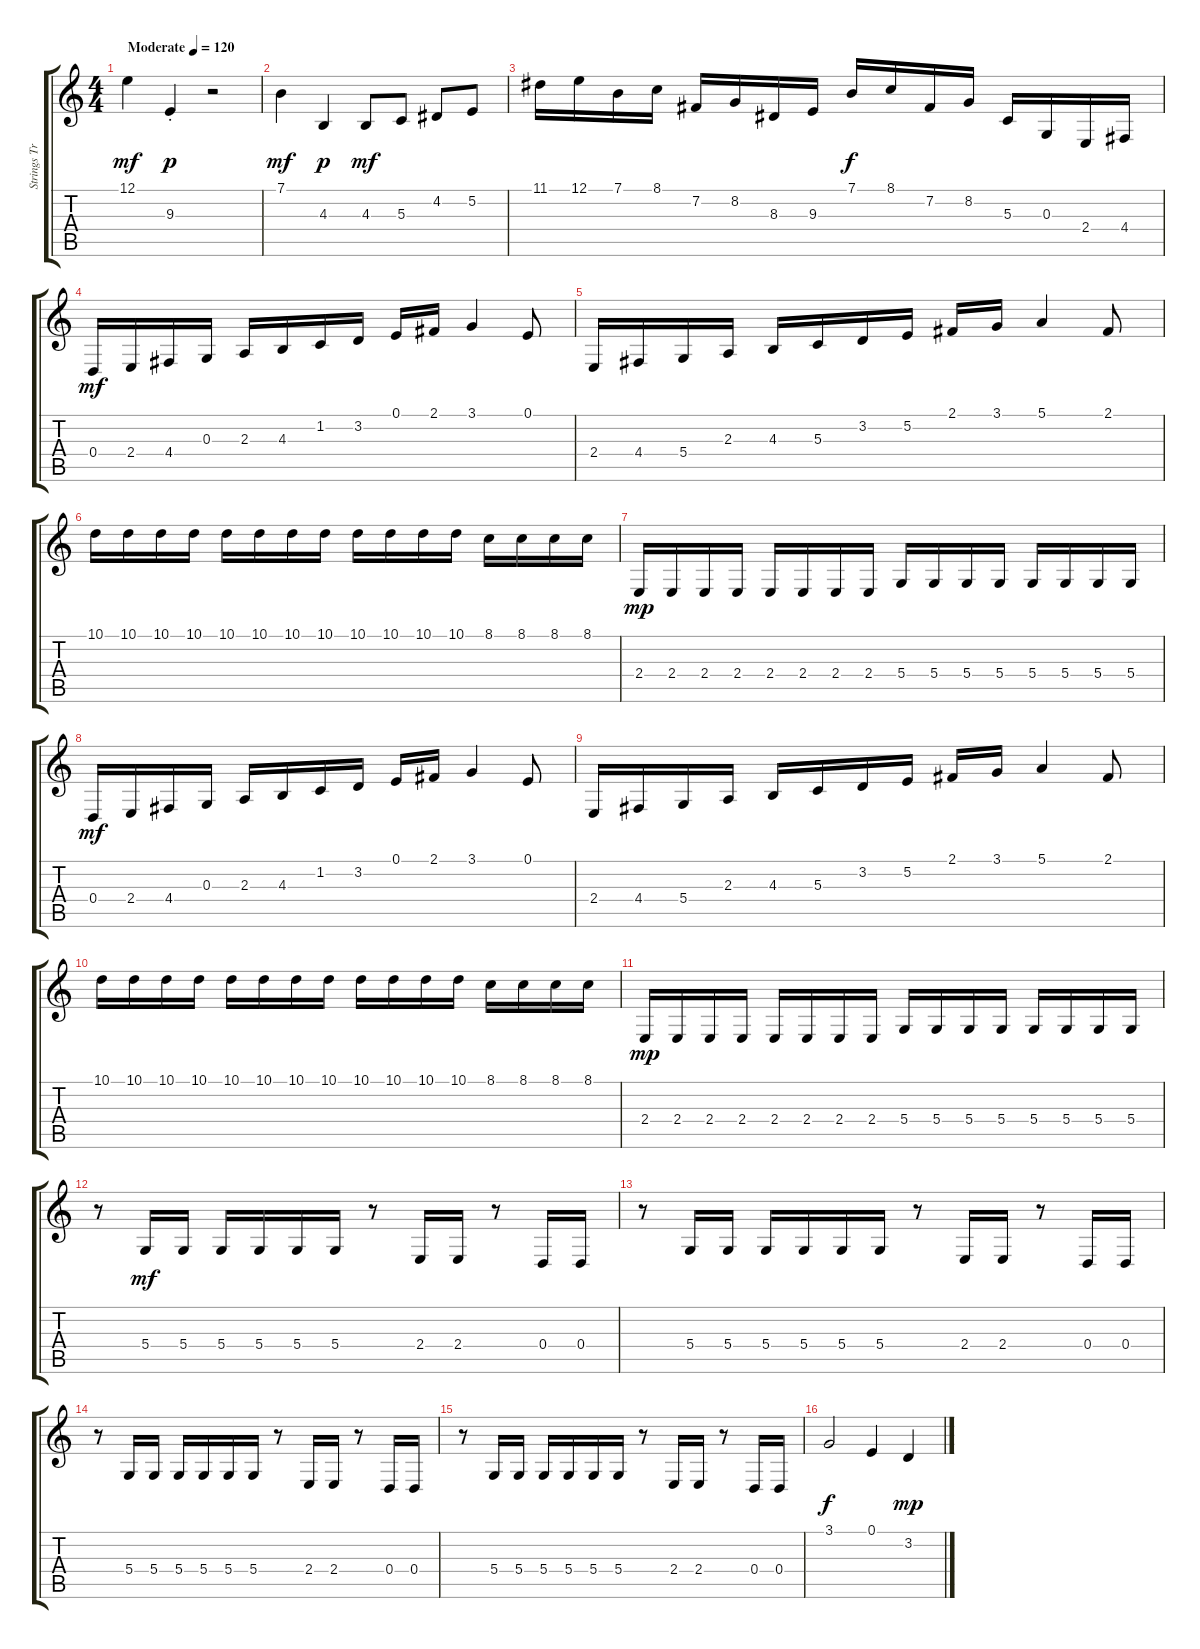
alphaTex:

\track ("Strings Trem" "Strings Tr") {instrument tremolostrings}
\staff {score tabs}
\tuning (E4 B3 G3 D3 A2 E2) {hide}
\ts (4 4)
\tempo (120 "Moderate")
\clef g2
\ks c
12.1.4{dy mf instrument tremolostrings} 9.3{st}.4{dy p} r.2 |
7.1.4{dy mf} 4.3.4{dy p} 4.3.8{dy mf} 5.3.8 4.2.8 5.2.8 |
11.1.16 12.1.16 7.1.16 8.1.16 7.2.16 8.2.16 8.3.16 9.3.16 7.1.16{dy f} 8.1.16 7.2.16 8.2.16 5.3.16 0.3.16 2.4.16 4.4.16 |
0.4.16{dy mf} 2.4.16 4.4.16 0.3.16 2.3.16 4.3.16 1.2.16 3.2.16 0.1.16 2.1.16 3.1.4 0.1.8 |
2.4.16 4.4.16 5.4.16 2.3.16 4.3.16 5.3.16 3.2.16 5.2.16 2.1.16 3.1.16 5.1.4 2.1.8 |
10.1.16 10.1.16 10.1.16 10.1.16 10.1.16 10.1.16 10.1.16 10.1.16 10.1.16 10.1.16 10.1.16 10.1.16 8.1.16 8.1.16 8.1.16 8.1.16 |
2.4.16{dy mp} 2.4.16 2.4.16 2.4.16 2.4.16 2.4.16 2.4.16 2.4.16 5.4.16 5.4.16 5.4.16 5.4.16 5.4.16 5.4.16 5.4.16 5.4.16 |
0.4.16{dy mf} 2.4.16 4.4.16 0.3.16 2.3.16 4.3.16 1.2.16 3.2.16 0.1.16 2.1.16 3.1.4 0.1.8 |
2.4.16 4.4.16 5.4.16 2.3.16 4.3.16 5.3.16 3.2.16 5.2.16 2.1.16 3.1.16 5.1.4 2.1.8 |
10.1.16 10.1.16 10.1.16 10.1.16 10.1.16 10.1.16 10.1.16 10.1.16 10.1.16 10.1.16 10.1.16 10.1.16 8.1.16 8.1.16 8.1.16 8.1.16 |
2.4.16{dy mp} 2.4.16 2.4.16 2.4.16 2.4.16 2.4.16 2.4.16 2.4.16 5.4.16 5.4.16 5.4.16 5.4.16 5.4.16 5.4.16 5.4.16 5.4.16 |
r.8 5.4.16{dy mf} 5.4.16 5.4.16 5.4.16 5.4.16 5.4.16 r.8 2.4.16 2.4.16 r.8 0.4.16 0.4.16 |
r.8 5.4.16 5.4.16 5.4.16 5.4.16 5.4.16 5.4.16 r.8 2.4.16 2.4.16 r.8 0.4.16 0.4.16 |
r.8 5.4.16 5.4.16 5.4.16 5.4.16 5.4.16 5.4.16 r.8 2.4.16 2.4.16 r.8 0.4.16 0.4.16 |
r.8 5.4.16 5.4.16 5.4.16 5.4.16 5.4.16 5.4.16 r.8 2.4.16 2.4.16 r.8 0.4.16 0.4.16 |
3.1.2{dy f} 0.1.4 3.2.4{dy mp}
